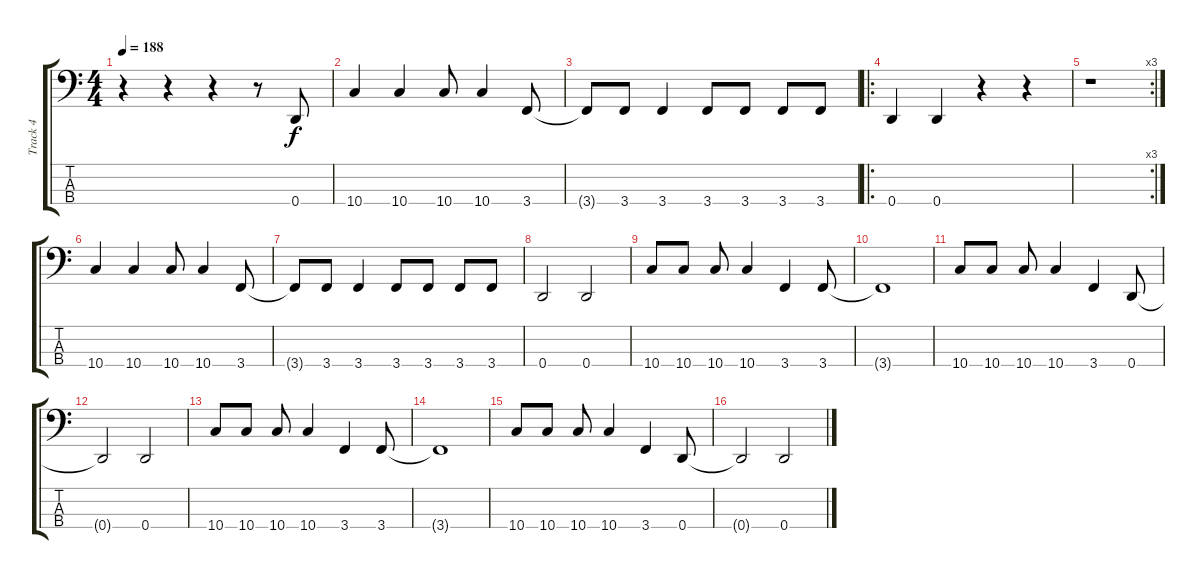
\track ("Track 4" "Track 4") {instrument electricbassfinger}
\staff {score tabs}
\tuning (G2 D2 A1 D1) {hide}
\ts (4 4)
\tempo 188
\clef f4
\ks c
r.4{dy f} r.4 r.4 r.8 0.4.8 |
10.4.4 10.4.4 10.4.8 10.4.4 3.4.8 |
3.4{t}.8 3.4.8 3.4.4 3.4.8 3.4.8 3.4.8 3.4.8 |
\ro
0.4.4 0.4.4 r.4 r.4 |
\rc 3
r.1 |
10.4.4 10.4.4 10.4.8 10.4.4 3.4.8 |
3.4{t}.8 3.4.8 3.4.4 3.4.8 3.4.8 3.4.8 3.4.8 |
0.4.2 0.4.2 |
10.4.8 10.4.8 10.4.8 10.4.4 3.4.4 3.4.8 |
3.4{t}.1 |
10.4.8 10.4.8 10.4.8 10.4.4 3.4.4 0.4.8 |
0.4{t}.2 0.4.2 |
10.4.8 10.4.8 10.4.8 10.4.4 3.4.4 3.4.8 |
3.4{t}.1 |
10.4.8 10.4.8 10.4.8 10.4.4 3.4.4 0.4.8 |
0.4{t}.2 0.4.2
